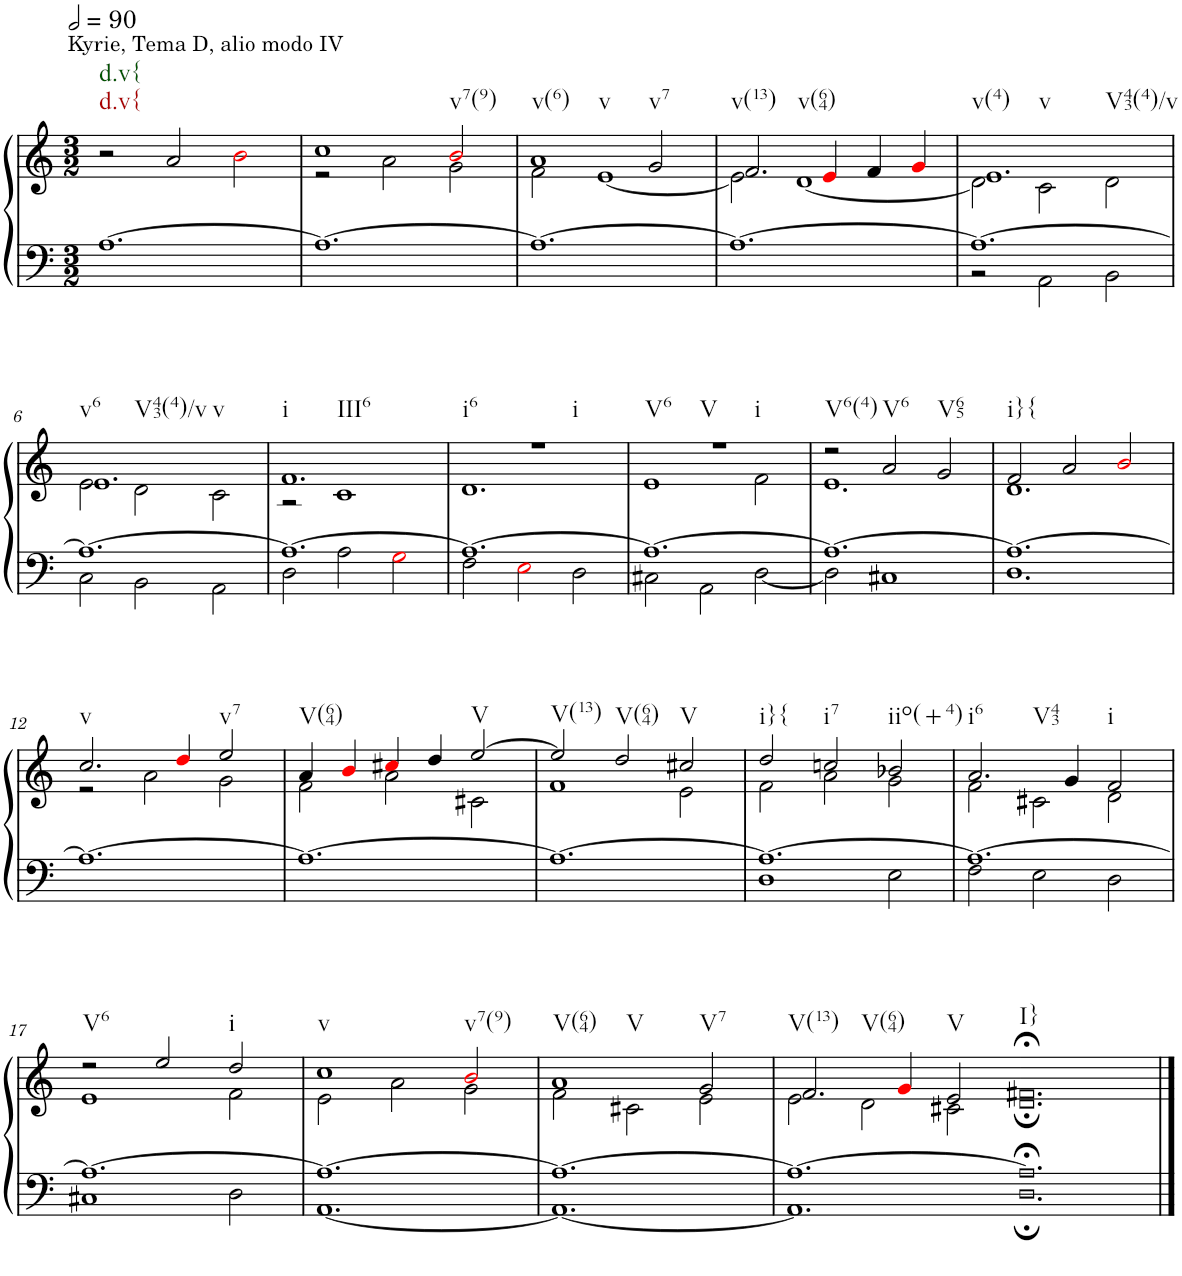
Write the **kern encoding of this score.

**kern	**kern
*part1	*part1
*staff2	*staff1
*I"Organ	*
*clefF4	*clefG2
*k[]	*k[]
*M3/2	*M3/2
*MM180	*MM180
=1	=1
!	!LO:TX:a:t=Kyrie, Tema D, alio modo IV
!	!LO:TX:b:t=d.v{
!	!LO:TX:b:t=d.v{
[1.A	2r
.	2a/
.	2bi\
=2	=2
*	*^
1.A_	1cc	2r
.	.	2a\
!	!LO:TX:b:t=v7(9)	!
.	2bi/	2g\
=3	=3	=3
!	!LO:TX:b:t=v(6)	!
!	!LO:TX:b:t=v	!
1.A_	1a	2f\
.	.	[1e
!	!LO:TX:b:t=v7	!
.	2g/	.
=4	=4	=4
!	!LO:TX:b:t=v(13)	!
!	!LO:TX:b:t=v(64)	!
1.A_	2.f/	2e\]
.	.	[1d
.	4ei/	.
.	4f/	.
.	4gi/	.
=5	=5	=5
*^	*	*
!	!	!LO:TX:b:t=v(4)	!
!	!	!LO:TX:b:t=v	!
!	!	!LO:TX:b:t=V43(4)/v	!
1.A_	2r	1.e	2d\]
.	2AA\	.	2c\
.	2BB\	.	2d\
!!LO:LB:g=z	!!
=6	=6	=6	=6
!	!	!LO:TX:b:t=v6	!
!	!	!LO:TX:b:t=V43(4)/v	!
!	!	!LO:TX:b:t=v	!
1.A_	2C\	1.e	2e\
.	2BB\	.	2d\
.	2AA\	.	2c\
=7	=7	=7	=7
!	!	!LO:TX:b:t=i	!
!	!	!LO:TX:b:t=III6	!
1.A_	2D\	1.f	2r
.	2A\	.	1c
.	2Gi\	.	.
=8	=8	=8	=8
!	!	!LO:TX:b:t=i6	!
!	!	!LO:TX:b:t=i	!
1.A_	2F\	1.r	1.d
.	2Ei\	.	.
.	2D\	.	.
=9	=9	=9	=9
!	!	!LO:TX:b:t=V6	!
!	!	!LO:TX:b:t=V	!
!	!	!LO:TX:b:t=i	!
1.A_	2C#X\	1.r	1e
.	2AA\	.	.
.	[2D\	.	2f\
=10	=10	=10	=10
!	!	!LO:TX:b:t=V6(4)	!
1.A_	2D\]	2r	1.e
!	!	!LO:TX:b:t=V6	!
.	1C#X	2a/	.
!	!	!LO:TX:b:t=V65	!
.	.	2g/	.
=11	=11	=11	=11
!	!	!LO:TX:b:t=i}{	!
1.A_	1.D	2f/	1.d
.	.	2a/	.
.	.	2bi/	.
*v	*v	*	*
!!LO:LB:g=z	!!
=12	=12	=12
!	!LO:TX:b:t=v	!
1.A_	2.cc/	2r
.	.	2a\
.	4ddi/	.
!	!LO:TX:b:t=v7	!
.	2ee/	2g\
=13	=13	=13
!	!LO:TX:b:t=V(64)	!
1.A_	4a/	2f\
.	4bi/	.
.	4cc#Xi/	2a\
.	4dd/	.
!	!LO:TX:b:t=V	!
.	[2ee/	2c#X\
=14	=14	=14
!	!LO:TX:b:t=V(13)	!
1.A_	2ee/]	1f
!	!LO:TX:b:t=V(64)	!
.	2dd/	.
!	!LO:TX:b:t=V	!
.	2cc#X/	2e\
=15	=15	=15
*^	*	*
!	!	!LO:TX:b:t=i}{	!
1.A_	1D	2dd/	2f\
!	!	!LO:TX:b:t=i7	!
.	.	2ccn/	2a\
!	!	!LO:TX:b:t=iio(+4)	!
.	2E\	2b-X/	2g\
=16	=16	=16	=16
!	!	!LO:TX:b:t=i6	!
!	!	!LO:TX:b:t=V43	!
1.A_	2F\	2.a/	2f\
.	2E\	.	2c#X\
.	.	4g/	.
!	!	!LO:TX:b:t=i	!
.	2D\	2f/	2d\
!!LO:LB:g=z	!!
=17	=17	=17	=17
!	!	!LO:TX:b:t=V6	!
1.A_	1C#X	2r	1e
.	.	2ee/	.
!	!	!LO:TX:b:t=i	!
.	2D\	2dd/	2f\
=18	=18	=18	=18
!	!	!LO:TX:b:t=v	!
1.A_	[1.AA	1cc	2e\
.	.	.	2a\
!	!	!LO:TX:b:t=v7(9)	!
.	.	2bi/	2g\
=19	=19	=19	=19
!	!	!LO:TX:b:t=V(64)	!
!	!	!LO:TX:b:t=V	!
1.A_	1.AA_	1a	2f\
.	.	.	2c#X\
!	!	!LO:TX:b:t=V7	!
.	.	2g/	2e\
=20	=20	=20	=20
!	!	!LO:TX:b:t=V(13)	!
!	!	!LO:TX:b:t=V(64)	!
1.A_	1.AA]	2.f/	2e\
.	.	.	2d\
.	.	4gi/	.
!	!	!LO:TX:b:t=V	!
.	.	2e/	2c#X\
=21-	=21-	=21-	=21-
!	!	!LO:TX:b:t=I}	!
1.A;<]	1.D;	1.f#X;<	1.d;
*v	*v	*	*
*	*v	*v
==	==
*-	*-
